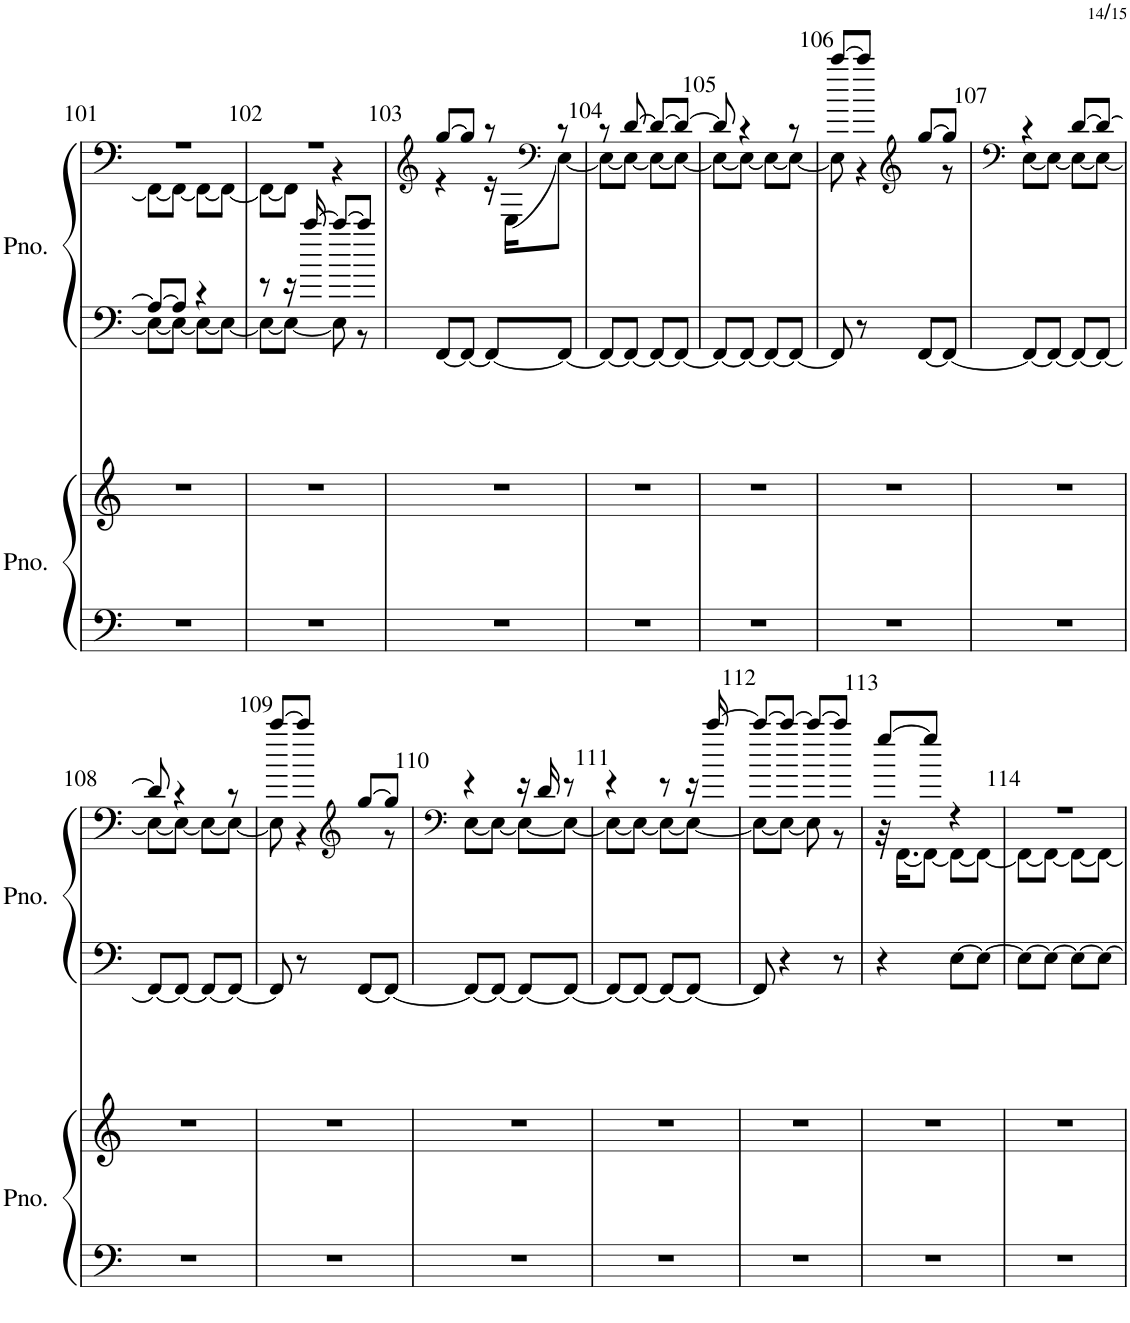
**kern	**kern	**kern	**kern
*part2	*part2	*part1	*part1
*staff4	*staff3	*staff2	*staff1
*I"ピアノ	*	*I"ピアノ	*
!!LO:PB:g=z
*clefF4	*clefG2	*clefF4	*clefF4
*k[]	*k[]	*k[]	*k[]
*M2/4	*M2/4	*M2/4	*M2/4
=101	=101	=101	=101
*	*	*^	*^
2r	2r	8A/L_	8E\L_	2r	8FF\L_
.	.	8A/J]	8E\J_	.	8FF\J_
.	.	4r	8E\L_	.	8FF\L_
.	.	.	8E\J_	.	8FF\J_
=102	=102	=102	=102	=102	=102
2r	2r	8r	8E\L_	2r	8FF\L_
.	.	16r	8E\J_	.	8FF\J]
.	.	[16ccc/	.	.	.
.	.	8ccc/L_	8E\]	.	4r
.	.	8ccc/J]	8r	.	.
*	*	*v	*v	*	*
=103	=103	=103	=103	=103
*	*	*	*clefG2	*
2r	2r	[8FF/L	[8gg/L	4r
.	.	8FF/J_	8gg/J]	.
.	.	8FF/L_	8r	16r
.	.	.	.	[16E\KL
*	*	*	*clefF4	*
.	.	8FF/J_	8r	8E\J_
=104	=104	=104	=104	=104
2r	2r	8FF/L_	8r	8E\L_
.	.	8FF/J_	[8d/	8E\J_
.	.	8FF/L_	8d/L_	8E\L_
.	.	8FF/J_	8d/J_	8E\J_
=105	=105	=105	=105	=105
2r	2r	8FF/L_	8d/]	8E\L_
.	.	8FF/J_	4r	8E\J_
.	.	8FF/L_	.	8E\L_
.	.	8FF/J_	8r	8E\J_
=106	=106	=106	=106	=106
2r	2r	8FF/]	[8ccc/L	8E\]
.	.	8r	8ccc/J]	4r
*	*	*	*clefG2	*
.	.	[8FF/L	[8gg/L	.
.	.	8FF/J_	8gg/J]	8r
=107	=107	=107	=107	=107
*	*	*	*clefF4	*
2r	2r	8FF/L_	4r	[8E\L
.	.	8FF/J_	.	8E\J_
.	.	8FF/L_	[8d/L	8E\L_
.	.	8FF/J_	8d/J_	8E\J_
!!LO:LB:g=z	!!
=108	=108	=108	=108	=108
2r	2r	8FF/L_	8d/]	8E\L_
.	.	8FF/J_	4r	8E\J_
.	.	8FF/L_	.	8E\L_
.	.	8FF/J_	8r	8E\J_
=109	=109	=109	=109	=109
2r	2r	8FF/]	[8ccc/L	8E\]
.	.	8r	8ccc/J]	4r
*	*	*	*clefG2	*
.	.	[8FF/L	[8gg/L	.
.	.	8FF/J_	8gg/J]	8r
=110	=110	=110	=110	=110
*	*	*	*clefF4	*
2r	2r	8FF/L_	4r	[8E\L
.	.	8FF/J_	.	8E\J_
.	.	8FF/L_	16r	8E\L_
.	.	.	16d/	.
.	.	8FF/J_	8r	8E\J_
=111	=111	=111	=111	=111
2r	2r	8FF/L_	4r	8E\L_
.	.	8FF/J_	.	8E\J_
.	.	8FF/L_	8r	8E\L_
.	.	8FF/J_	16r	8E\J_
.	.	.	[16ccc/	.
=112	=112	=112	=112	=112
2r	2r	8FF/]	8ccc/L_	8E\L_
.	.	4r	8ccc/J_	8E\J_
.	.	.	8ccc/L_	8E\]
.	.	8r	8ccc/J]	8r
=113	=113	=113	=113	=113
2r	2r	4r	[8gg/L	32r
.	.	.	.	[16.FF\KL
.	.	.	8gg/J]	8FF\J_
.	.	[8E\L	4r	8FF\L_
.	.	8E\J_	.	8FF\J_
=114	=114	=114	=114	=114
2r	2r	8E\L_	2r	8FF\L_
.	.	8E\J_	.	8FF\J_
.	.	8E\L_	.	8FF\L_
.	.	8E\J_	.	8FF\J_
*	*	*	*v	*v
=	=	=	=
*-	*-	*-	*-
